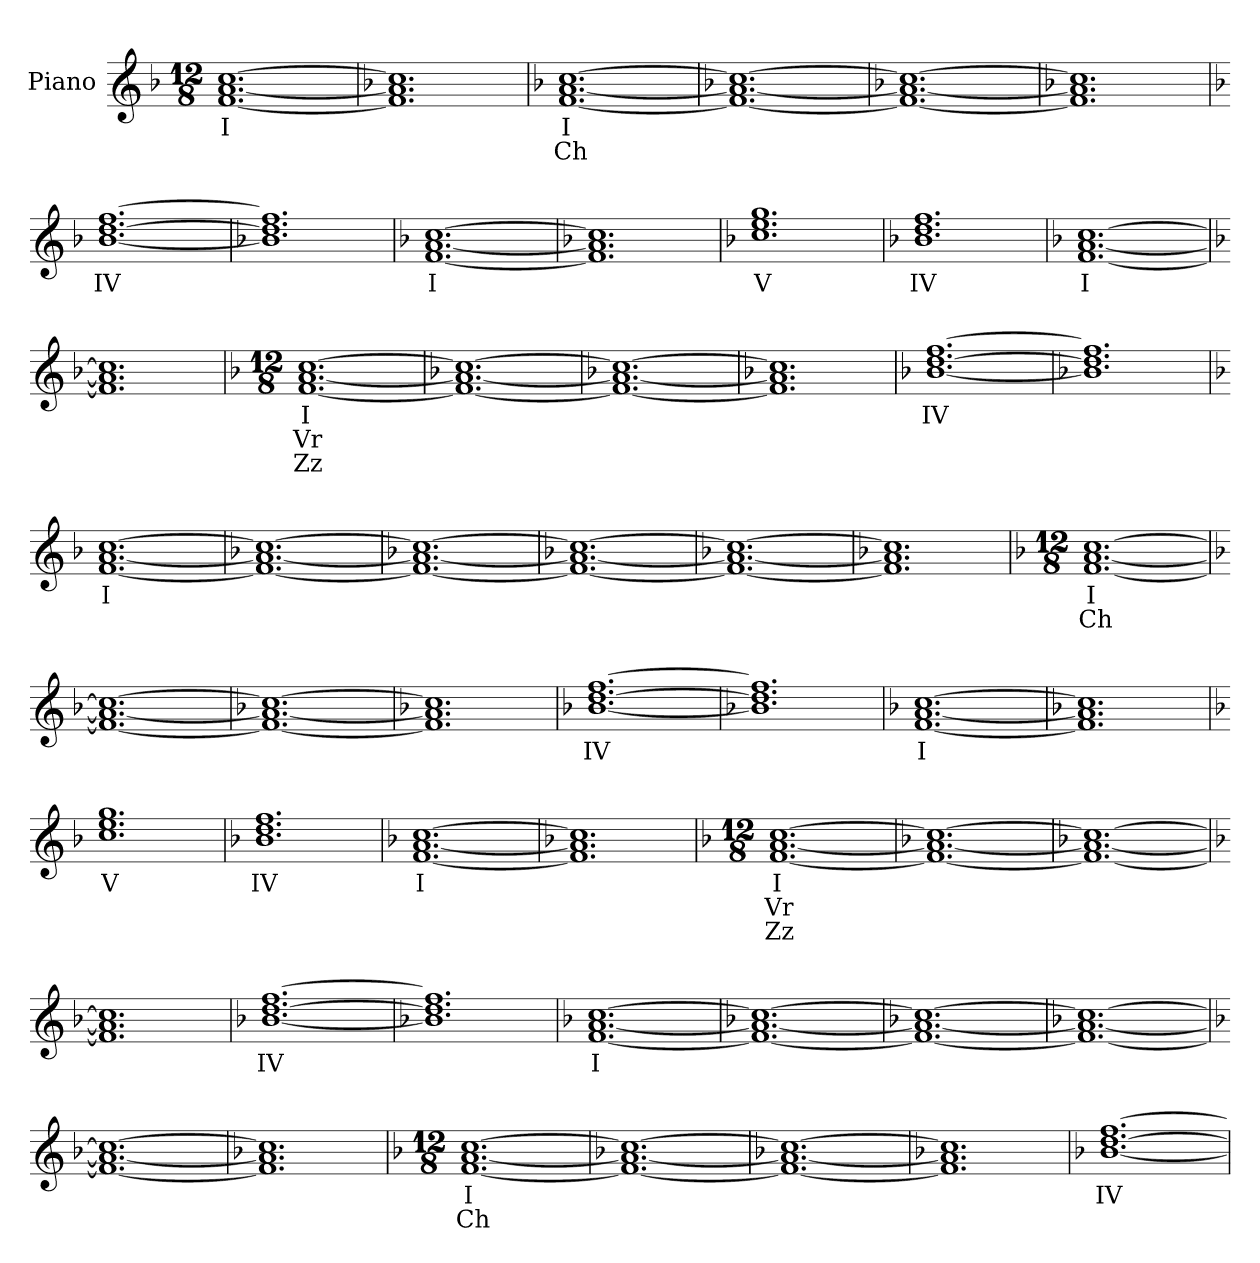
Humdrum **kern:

**kern	**text	**text	**text
*part1	*part1	*part1	*part1
*staff1	*staff1	*staff1	*staff1
*I"Piano	*	*	*
*I'Pno	*	*	*
*k[b-]	*	*	*
*F:	*	*	*
*M12/8	*	*	*
=	=	=	=
[1.f [1.a [1.cc	I	.	.
=	=	=	=
*k[b-]	*	*	*
*F:	*	*	*
1.f] 1.a] 1.cc]	.	.	.
=	=	=	=
*k[b-]	*	*	*
*F:	*	*	*
[1.f [1.a [1.cc	I	Ch	.
=	=	=	=
*k[b-]	*	*	*
*F:	*	*	*
1.f_ 1.a_ 1.cc_	.	.	.
=	=	=	=
*k[b-]	*	*	*
*F:	*	*	*
1.f_ 1.a_ 1.cc_	.	.	.
=	=	=	=
*k[b-]	*	*	*
*F:	*	*	*
1.f] 1.a] 1.cc]	.	.	.
=	=	=	=
*k[b-]	*	*	*
*F:	*	*	*
[1.b- [1.dd [1.ff	IV	.	.
=	=	=	=
*k[b-]	*	*	*
*F:	*	*	*
1.b-] 1.dd] 1.ff]	.	.	.
=	=	=	=
*k[b-]	*	*	*
*F:	*	*	*
[1.f [1.a [1.cc	I	.	.
=	=	=	=
*k[b-]	*	*	*
*F:	*	*	*
1.f] 1.a] 1.cc]	.	.	.
=	=	=	=
*k[b-]	*	*	*
*F:	*	*	*
1.cc 1.ee 1.gg	V	.	.
=	=	=	=
*k[b-]	*	*	*
*F:	*	*	*
1.b- 1.dd 1.ff	IV	.	.
=	=	=	=
*k[b-]	*	*	*
*F:	*	*	*
[1.f [1.a [1.cc	I	.	.
=	=	=	=
*k[b-]	*	*	*
*F:	*	*	*
1.f] 1.a] 1.cc]	.	.	.
=	=	=	=
*k[b-]	*	*	*
*F:	*	*	*
*M12/8	*	*	*
[1.f [1.a [1.cc	I	Vr	Zz
=	=	=	=
*k[b-]	*	*	*
*F:	*	*	*
1.f_ 1.a_ 1.cc_	.	.	.
=	=	=	=
*k[b-]	*	*	*
*F:	*	*	*
1.f_ 1.a_ 1.cc_	.	.	.
=	=	=	=
*k[b-]	*	*	*
*F:	*	*	*
1.f] 1.a] 1.cc]	.	.	.
=	=	=	=
*k[b-]	*	*	*
*F:	*	*	*
[1.b- [1.dd [1.ff	IV	.	.
=	=	=	=
*k[b-]	*	*	*
*F:	*	*	*
1.b-] 1.dd] 1.ff]	.	.	.
=	=	=	=
*k[b-]	*	*	*
*F:	*	*	*
[1.f [1.a [1.cc	I	.	.
=	=	=	=
*k[b-]	*	*	*
*F:	*	*	*
1.f_ 1.a_ 1.cc_	.	.	.
=	=	=	=
*k[b-]	*	*	*
*F:	*	*	*
1.f_ 1.a_ 1.cc_	.	.	.
=	=	=	=
*k[b-]	*	*	*
*F:	*	*	*
1.f_ 1.a_ 1.cc_	.	.	.
=	=	=	=
*k[b-]	*	*	*
*F:	*	*	*
1.f_ 1.a_ 1.cc_	.	.	.
=	=	=	=
*k[b-]	*	*	*
*F:	*	*	*
1.f] 1.a] 1.cc]	.	.	.
=	=	=	=
*k[b-]	*	*	*
*F:	*	*	*
*M12/8	*	*	*
[1.f [1.a [1.cc	I	Ch	.
=	=	=	=
*k[b-]	*	*	*
*F:	*	*	*
1.f_ 1.a_ 1.cc_	.	.	.
=	=	=	=
*k[b-]	*	*	*
*F:	*	*	*
1.f_ 1.a_ 1.cc_	.	.	.
=	=	=	=
*k[b-]	*	*	*
*F:	*	*	*
1.f] 1.a] 1.cc]	.	.	.
=	=	=	=
*k[b-]	*	*	*
*F:	*	*	*
[1.b- [1.dd [1.ff	IV	.	.
=	=	=	=
*k[b-]	*	*	*
*F:	*	*	*
1.b-] 1.dd] 1.ff]	.	.	.
=	=	=	=
*k[b-]	*	*	*
*F:	*	*	*
[1.f [1.a [1.cc	I	.	.
=	=	=	=
*k[b-]	*	*	*
*F:	*	*	*
1.f] 1.a] 1.cc]	.	.	.
=	=	=	=
*k[b-]	*	*	*
*F:	*	*	*
1.cc 1.ee 1.gg	V	.	.
=	=	=	=
*k[b-]	*	*	*
*F:	*	*	*
1.b- 1.dd 1.ff	IV	.	.
=	=	=	=
*k[b-]	*	*	*
*F:	*	*	*
[1.f [1.a [1.cc	I	.	.
=	=	=	=
*k[b-]	*	*	*
*F:	*	*	*
1.f] 1.a] 1.cc]	.	.	.
=	=	=	=
*k[b-]	*	*	*
*F:	*	*	*
*M12/8	*	*	*
[1.f [1.a [1.cc	I	Vr	Zz
=	=	=	=
*k[b-]	*	*	*
*F:	*	*	*
1.f_ 1.a_ 1.cc_	.	.	.
=	=	=	=
*k[b-]	*	*	*
*F:	*	*	*
1.f_ 1.a_ 1.cc_	.	.	.
=	=	=	=
*k[b-]	*	*	*
*F:	*	*	*
1.f] 1.a] 1.cc]	.	.	.
=	=	=	=
*k[b-]	*	*	*
*F:	*	*	*
[1.b- [1.dd [1.ff	IV	.	.
=	=	=	=
*k[b-]	*	*	*
*F:	*	*	*
1.b-] 1.dd] 1.ff]	.	.	.
=	=	=	=
*k[b-]	*	*	*
*F:	*	*	*
[1.f [1.a [1.cc	I	.	.
=	=	=	=
*k[b-]	*	*	*
*F:	*	*	*
1.f_ 1.a_ 1.cc_	.	.	.
=	=	=	=
*k[b-]	*	*	*
*F:	*	*	*
1.f_ 1.a_ 1.cc_	.	.	.
=	=	=	=
*k[b-]	*	*	*
*F:	*	*	*
1.f_ 1.a_ 1.cc_	.	.	.
=	=	=	=
*k[b-]	*	*	*
*F:	*	*	*
1.f_ 1.a_ 1.cc_	.	.	.
=	=	=	=
*k[b-]	*	*	*
*F:	*	*	*
1.f] 1.a] 1.cc]	.	.	.
=	=	=	=
*k[b-]	*	*	*
*F:	*	*	*
*M12/8	*	*	*
[1.f [1.a [1.cc	I	Ch	.
=	=	=	=
*k[b-]	*	*	*
*F:	*	*	*
1.f_ 1.a_ 1.cc_	.	.	.
=	=	=	=
*k[b-]	*	*	*
*F:	*	*	*
1.f_ 1.a_ 1.cc_	.	.	.
=	=	=	=
*k[b-]	*	*	*
*F:	*	*	*
1.f] 1.a] 1.cc]	.	.	.
=	=	=	=
*k[b-]	*	*	*
*F:	*	*	*
[1.b- [1.dd [1.ff	IV	.	.
=	=	=	=
*-	*-	*-	*-
